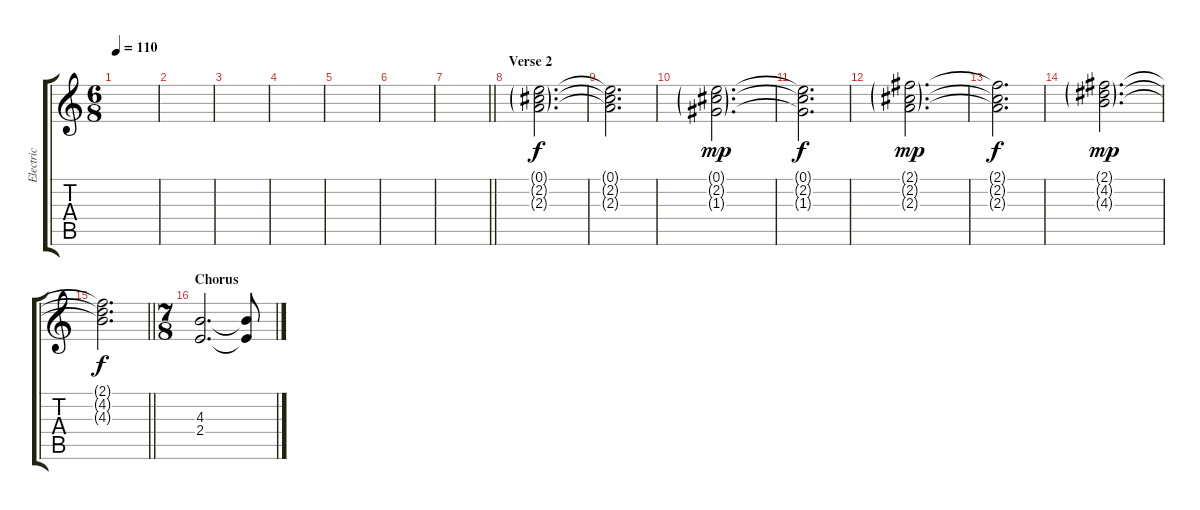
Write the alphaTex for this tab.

\track ("Electric" "Electric") {instrument overdrivenguitar}
\staff {score tabs}
\tuning (E4 B3 G3 D3 A2 E2) {hide}
\ts (6 8)
\tempo 110
\clef g2
\ks c
|
|
|
|
|
|
\barLineRight lightlight
|
\section ("" "Verse 2")
(0.1{g} 2.2{g} 2.3{g}).2{d} |
(0.1{t} 2.2{t} 2.3{t}).2{d dy f} |
(0.1{g} 2.2{g} 1.3{g}).2{d dy mp} |
(0.1{t} 2.2{t} 1.3{t}).2{d dy f} |
(2.1{g} 2.2{g} 2.3{g}).2{d dy mp} |
(2.1{t} 2.2{t} 2.3{t}).2{d dy f} |
(2.1{g} 4.2{g} 4.3{g}).2{d dy mp} |
\barLineRight lightlight
(2.1{t} 4.2{t} 4.3{t}).2{d dy f} |
\ts (7 8)
\section ("" "Chorus")
(4.3 2.4).2{d} (4.3{t} 2.4{t}).8
